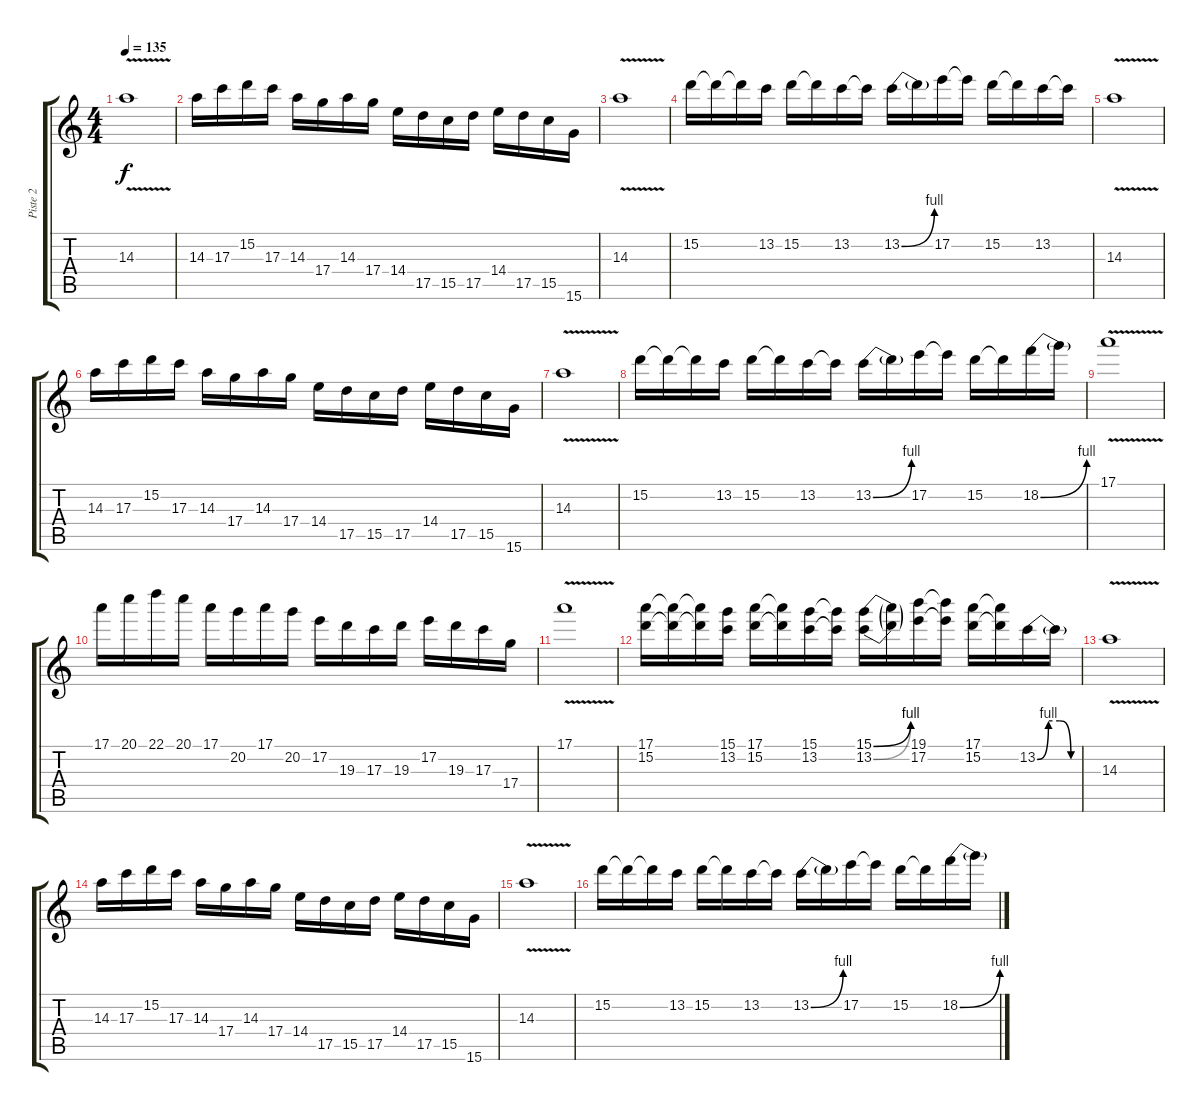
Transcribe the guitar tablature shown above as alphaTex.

\track ("Piste 2" "Piste 2") {instrument distortionguitar}
\staff {score tabs}
\tuning (E4 B3 G3 D3 A2 E2) {hide}
\ts (4 4)
\tempo 135
\clef g2
\ks c
14.3{v}.1{dy f} |
14.3.16 17.3.16 15.2.16 17.3.16 14.3.16 17.4.16 14.3.16 17.4.16 14.4.16 17.5.16 15.5.16 17.5.16 14.4.16 17.5.16 15.5.16 15.6.16 |
14.3{v}.1 |
15.2.16 15.2{t}.16 15.2{t}.16 13.2.16 15.2.16 15.2{t}.16 13.2.16 13.2{t}.16 13.2{be (bend 0 0 60 4)}.16 13.2{t}.16 17.2.16 17.2{t}.16 15.2.16 15.2{t}.16 13.2.16 13.2{t}.16 |
14.3{v}.1 |
14.3.16 17.3.16 15.2.16 17.3.16 14.3.16 17.4.16 14.3.16 17.4.16 14.4.16 17.5.16 15.5.16 17.5.16 14.4.16 17.5.16 15.5.16 15.6.16 |
14.3{v}.1 |
15.2.16 15.2{t}.16 15.2{t}.16 13.2.16 15.2.16 15.2{t}.16 13.2.16 13.2{t}.16 13.2{be (bend 0 0 60 4)}.16 13.2{t}.16 17.2.16 17.2{t}.16 15.2.16 15.2{t}.16 18.2{be (bend 0 0 60 4)}.16 18.2{t}.16 |
17.1{v}.1 |
17.1.16 20.1.16 22.1.16 20.1.16 17.1.16 20.2.16 17.1.16 20.2.16 17.2.16 19.3.16 17.3.16 19.3.16 17.2.16 19.3.16 17.3.16 17.4.16 |
17.1{v}.1 |
(17.1 15.2).16 (17.1{t} 15.2{t}).16 (17.1{t} 15.2{t}).16 (15.1 13.2).16 (17.1 15.2).16 (17.1{t} 15.2{t}).16 (15.1 13.2).16 (15.1{t} 13.2{t}).16 (15.1{be (bend 0 0 60 4)} 13.2{be (bend 0 0 60 4)}).16 (15.1{t} 13.2{t}).16 (19.1 17.2).16 (19.1{t} 17.2{t}).16 (17.1 15.2).16 (17.1{t} 15.2{t}).16 13.2{be (custom 0 0 15 4 30 4 45 0 60 0)}.16 13.2{t}.16 |
14.3{v}.1 |
14.3.16 17.3.16 15.2.16 17.3.16 14.3.16 17.4.16 14.3.16 17.4.16 14.4.16 17.5.16 15.5.16 17.5.16 14.4.16 17.5.16 15.5.16 15.6.16 |
14.3{v}.1 |
15.2.16 15.2{t}.16 15.2{t}.16 13.2.16 15.2.16 15.2{t}.16 13.2.16 13.2{t}.16 13.2{be (bend 0 0 60 4)}.16 13.2{t}.16 17.2.16 17.2{t}.16 15.2.16 15.2{t}.16 18.2{be (bend 0 0 60 4)}.16 18.2{t}.16
